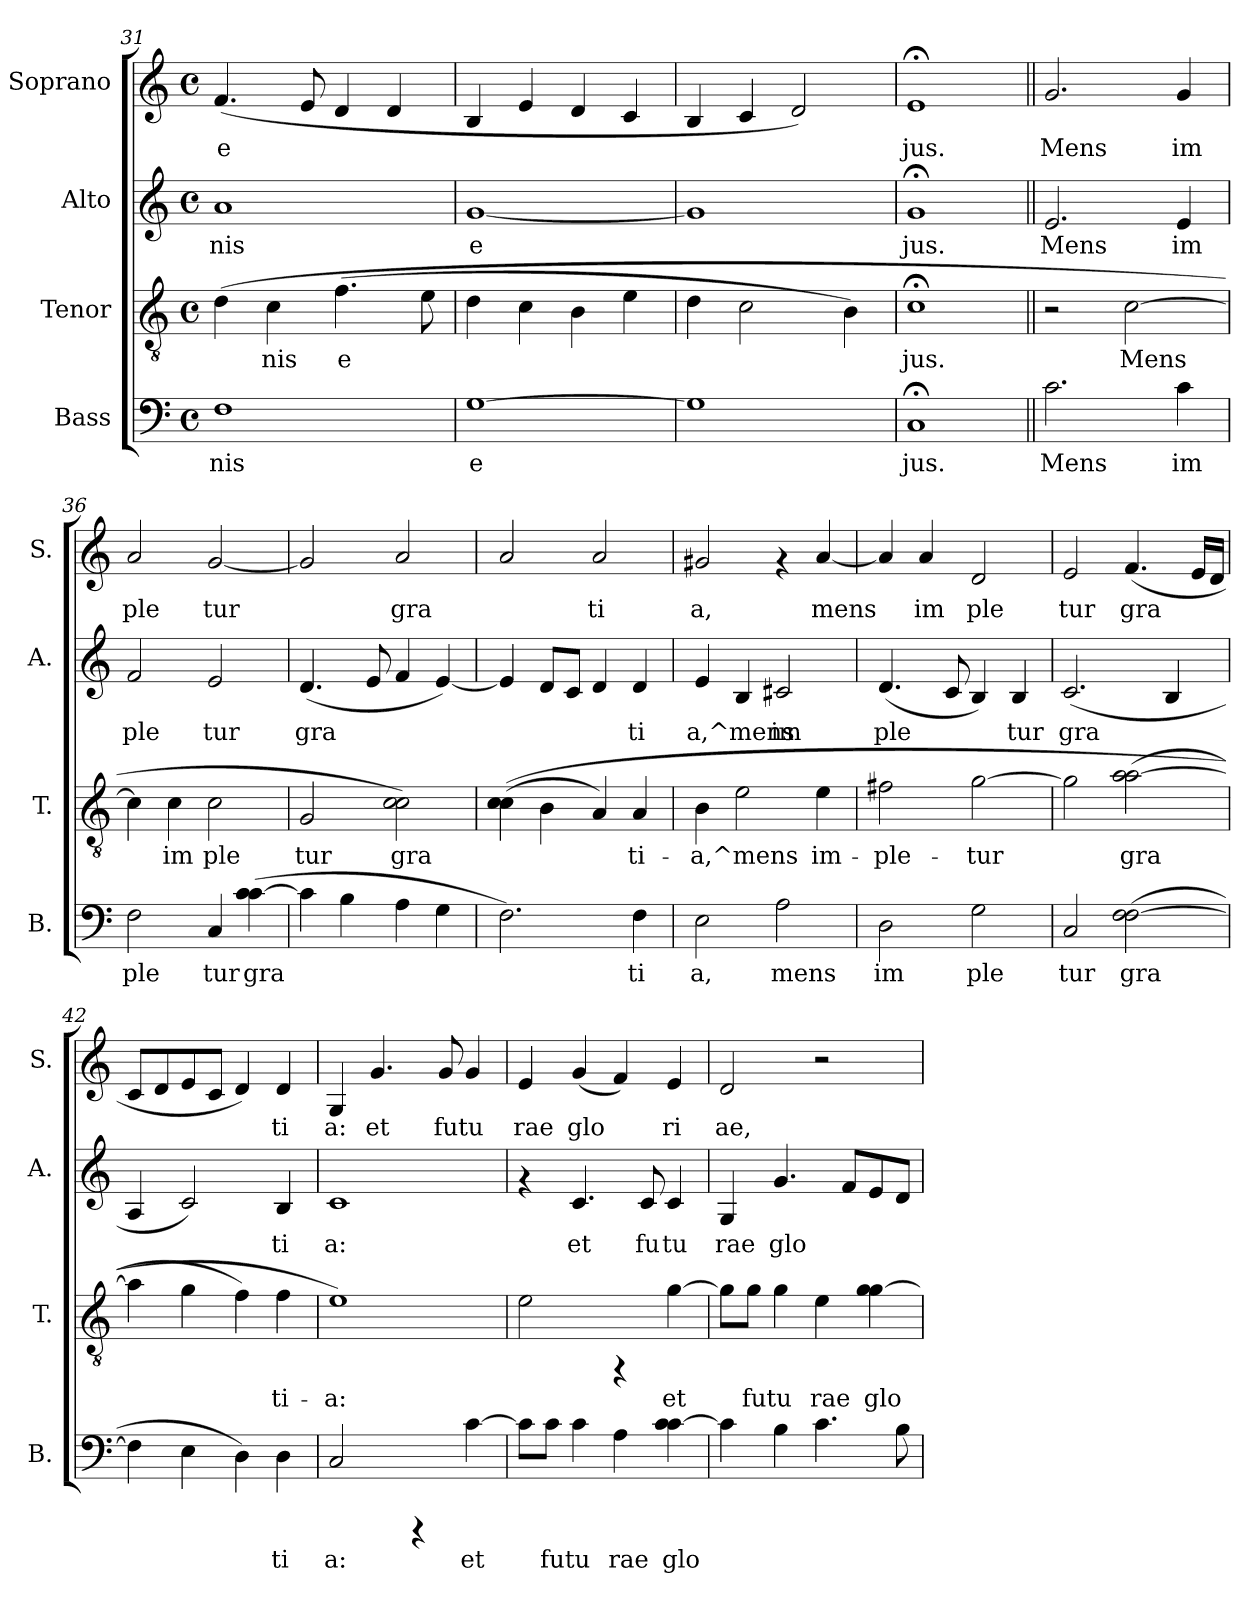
**kern	**text	**kern	**text	**kern	**text	**kern	**text
*part4	*part4	*part3	*part3	*part2	*part2	*part1	*part1
*staff4	*staff4	*staff3	*staff3	*staff2	*staff2	*staff1	*staff1
*I"Bass	*	*I"Tenor	*	*I"Alto	*	*I"Soprano	*
*I'B.	*	*I'T.	*	*I'A.	*	*I'S.	*
!!LO:LB:g=z
*clefF4	*	*clefGv2	*	*clefG2	*	*clefG2	*
*k[]	*	*k[]	*	*k[]	*	*k[]	*
*C:	*	*C:	*	*C:	*	*C:	*
*M4/4	*	*M4/4	*	*M4/4	*	*M4/4	*
*met(c)	*	*met(c)	*	*met(c)	*	*met(c)	*
=31	=31	=31	=31	=31	=31	=31	=31
!	!LO:LY:b:cj	!	!LO:LY:b:cj	!	!LO:LY:b:cj	!	!LO:LY:b:cj
1F	nis	(<4d\	.	1a	nis	(<4.f/	e
!	!	!	!LO:LY:b:cj	!	!	!	!
.	.	4c\	nis	.	.	.	.
!	!	!	!	!	!	!	!LO:LY:b:cj
.	.	.	.	.	.	8e/	.
!	!	!	!LO:LY:b:cj	!	!	!	!LO:LY:b:cj
.	.	(>4.f\	e	.	.	4d/	.
!	!	!	!	!	!	!	!LO:LY:b:cj
.	.	.	.	.	.	4d/	.
!	!	!	!LO:LY:b:cj	!	!	!	!
.	.	8e\	.	.	.	.	.
=32	=32	=32	=32	=32	=32	=32	=32
!	!LO:LY:b:cj	!	!LO:LY:b:cj	!	!LO:LY:b:cj	!	!LO:LY:b:cj
[>1G	e	4d\	.	[<1g	e	4B/	.
!	!	!	!LO:LY:b:cj	!	!	!	!LO:LY:b:cj
.	.	4c\	.	.	.	4e/	.
!	!	!	!LO:LY:b:cj	!	!	!	!LO:LY:b:cj
.	.	4B\	.	.	.	4d/	.
!	!	!	!LO:LY:b:cj	!	!	!	!LO:LY:b:cj
.	.	4e\	.	.	.	4c/	.
=33	=33	=33	=33	=33	=33	=33	=33
!	!LO:LY:b:cj	!	!LO:LY:b:cj	!	!LO:LY:b:cj	!	!LO:LY:b:cj
1G]	.	4d\	.	1g]	.	4B/	.
!	!	!	!LO:LY:b:cj	!	!	!	!LO:LY:b:cj
.	.	2c\	.	.	.	4c/	.
!	!	!	!	!	!	!	!LO:LY:b:cj
.	.	.	.	.	.	2d/)	.
!	!	!	!LO:LY:b:cj	!	!	!	!
.	.	4B\)	.	.	.	.	.
=34	=34	=34	=34	=34	=34	=34	=34
!	!LO:LY:b:cj	!	!LO:LY:b:cj	!	!LO:LY:b:cj	!	!LO:LY:b:cj
1C;<	jus.	1c;<	jus.	1g;<	jus.	1e;<	jus.
=35||	=35||	=35||	=35||	=35||	=35||	=35||	=35||
!	!LO:LY:b:cj	!	!	!	!LO:LY:b:cj	!	!LO:LY:b:cj
2.c\	Mens	2r	.	2.e/	Mens	2.g/	Mens
!	!	!	!LO:LY:b:cj	!	!	!	!
.	.	[>2c\	Mens	.	.	.	.
!	!LO:LY:b:cj	!	!	!	!LO:LY:b:cj	!	!LO:LY:b:cj
4c\	im	.	.	4e/	im	4g/	im
=36	=36	=36	=36	=36	=36	=36	=36
!	!LO:LY:b:cj	!	!LO:LY:b:cj	!	!LO:LY:b:cj	!	!LO:LY:b:cj
2F\	ple	4c\]	.	2f/	ple	2a/	ple
!	!	!	!LO:LY:b:cj	!	!	!	!
.	.	4c\	im	.	.	.	.
!	!LO:LY:b:cj	!	!LO:LY:b:cj	!	!LO:LY:b:cj	!	!LO:LY:b:cj
4C/	tur	2c\	ple	2e/	tur	[<2g/	tur
!	!LO:LY:b:cj	!	!	!	!	!	!
(>4c\ [>4c\	gra	.	.	.	.	.	.
=37	=37	=37	=37	=37	=37	=37	=37
!	!LO:LY:b:cj	!	!LO:LY:b:cj	!	!LO:LY:b:cj	!	!LO:LY:b:cj
4c\]	.	2G/	tur	(<4.d/	gra	2g/]	.
!	!LO:LY:b:cj	!	!	!	!	!	!
4B\	.	.	.	.	.	.	.
!	!	!	!	!	!LO:LY:b:cj	!	!
.	.	.	.	8e/	.	.	.
!	!LO:LY:b:cj	!	!LO:LY:b:cj	!	!LO:LY:b:cj	!	!LO:LY:b:cj
4A\	.	2c\ 2c\)	gra	4f/	.	2a/	gra
!	!LO:LY:b:cj	!	!	!	!LO:LY:b:cj	!	!
4G\	.	.	.	[>4e/)	.	.	.
!!LO:PB:g=z
=38	=38	=38	=38	=38	=38	=38	=38
!	!LO:LY:b:cj	!	!LO:LY:b:cj	!	!LO:LY:b:cj	!	!LO:LY:b:cj
2.F\)	.	(<(>4c\ 4c\	.	4e/]	.	2a/	.
!	!	!	!LO:LY:b:cj	!	!LO:LY:b:cj	!	!
.	.	4B\	.	8d/L	.	.	.
!	!	!	!	!	!LO:LY:b:cj	!	!
.	.	.	.	8c/J	.	.	.
!	!	!	!LO:LY:b:cj	!	!LO:LY:b:cj	!	!LO:LY:b:cj
.	.	4A/)	.	4d/	.	2a/	ti
!	!LO:LY:b:cj	!	!LO:LY:b:cj	!	!LO:LY:b:cj	!	!
4F\	ti	4A/	ti-	4d/	ti	.	.
=39	=39	=39	=39	=39	=39	=39	=39
!	!LO:LY:b:cj	!	!LO:LY:b:cj	!	!LO:LY:b:cj	!	!LO:LY:b:cj
2E\	a,	4B\	-a,^mens	4e/	a,^mens	2g#X/	a,
!	!	!	!LO:LY:b:cj	!	!LO:LY:b:cj	!	!
.	.	2e\	.	4B/	.	.	.
!	!LO:LY:b:cj	!	!	!	!LO:LY:b:cj	!	!
2A\	mens	.	.	2c#X/	im	4rf	.
!	!	!	!LO:LY:b:cj	!	!	!	!LO:LY:b:cj
.	.	4e\	im-	.	.	[<4a/	mens
=40	=40	=40	=40	=40	=40	=40	=40
!	!LO:LY:b:cj	!	!LO:LY:b:cj	!	!LO:LY:b:cj	!	!LO:LY:b:cj
2D\	im	2f#X\	-ple-	(<4.d/	ple	4a/]	.
!	!	!	!	!	!	!	!LO:LY:b:cj
.	.	.	.	.	.	4a/	im
!	!	!	!	!	!LO:LY:b:cj	!	!
.	.	.	.	8c/	.	.	.
!	!LO:LY:b:cj	!	!LO:LY:b:cj	!	!LO:LY:b:cj	!	!LO:LY:b:cj
2G\	ple	[>2g\	-tur	4B/)	.	2d/	ple
!	!	!	!	!	!LO:LY:b:cj	!	!
.	.	.	.	4B/	tur	.	.
=41	=41	=41	=41	=41	=41	=41	=41
!	!LO:LY:b:cj	!	!LO:LY:b:cj	!	!LO:LY:b:cj	!	!LO:LY:b:cj
2C/	tur	2g\]	.	(<2.c/	gra	2e/	tur
!	!LO:LY:b:cj	!	!LO:LY:b:cj	!	!	!	!LO:LY:b:cj
(>2F\ [>2F\	gra	(>2a\ [>2a\	gra-	.	.	(<4.f/	gra
!	!	!	!	!	!LO:LY:b:cj	!	!
.	.	.	.	4B/	.	.	.
!	!	!	!	!	!	!	!LO:LY:b:cj
.	.	.	.	.	.	16e/L	.
!	!	!	!	!	!	!	!LO:LY:b:cj
.	.	.	.	.	.	16d/J	.
=42	=42	=42	=42	=42	=42	=42	=42
!	!LO:LY:b:cj	!	!LO:LY:b:cj	!	!LO:LY:b:cj	!	!LO:LY:b:cj
4F\]	.	4a\]	--	4A/	.	8c/L	.
!	!	!	!	!	!	!	!LO:LY:b:cj
.	.	.	.	.	.	8d/	.
!	!LO:LY:b:cj	!	!LO:LY:b:cj	!	!LO:LY:b:cj	!	!LO:LY:b:cj
4E\	.	4g\	--	2c/)	.	8e/	.
!	!	!	!	!	!	!	!LO:LY:b:cj
.	.	.	.	.	.	8c/J	.
!	!LO:LY:b:cj	!	!LO:LY:b:cj	!	!	!	!LO:LY:b:cj
4D\)	.	4f\)	--	.	.	4d/)	.
!	!LO:LY:b:cj	!	!LO:LY:b:cj	!	!LO:LY:b:cj	!	!LO:LY:b:cj
4D\	ti	4f\	-ti-	4B/	ti	4d/	ti
=43	=43	=43	=43	=43	=43	=43	=43
!	!LO:LY:b:cj	!	!LO:LY:b:cj	!	!LO:LY:b:cj	!	!LO:LY:b:cj
2C/	a:	1e)	-a:	1c	a:	4G/	a:
!	!	!	!	!	!	!	!LO:LY:b:cj
.	.	.	.	.	.	4.g/	et
4rCCC	.	.	.	.	.	.	.
!	!	!	!	!	!	!	!LO:LY:b:cj
.	.	.	.	.	.	8g/	futu
!	!LO:LY:b:cj	!	!	!	!	!	!LO:LY:b:cj
[<4c\	et	.	.	.	.	4g>/	.
!!LO:LB:g=z
=44	=44	=44	=44	=44	=44	=44	=44
!	!LO:LY:b:cj	!	!LO:LY:b:cj	!	!	!	!LO:LY:b:cj
8c\L]	.	2e\	.	4rf	.	4e/	rae
!	!LO:LY:b:cj	!	!	!	!	!	!
8c\J	futu	.	.	.	.	.	.
!	!LO:LY:b:cj	!	!	!	!LO:LY:b:cj	!	!LO:LY:b:cj
4c\	.	.	.	4.c/	et	(<4g/	glo
!	!LO:LY:b:cj	!	!	!	!	!	!LO:LY:b:cj
4A\	rae	4rFF	.	.	.	4f/)	.
!	!	!	!	!	!LO:LY:b:cj	!	!
.	.	.	.	8c/	fu	.	.
!	!LO:LY:b:cj	!	!LO:LY:b:cj	!	!LO:LY:b:cj	!	!LO:LY:b:cj
4c\ [>4c\	glo	[>4g\	et	4c/	tu	4e/	ri
=45	=45	=45	=45	=45	=45	=45	=45
!	!LO:LY:b:cj	!	!LO:LY:b:cj	!	!LO:LY:b:cj	!	!LO:LY:b:cj
4c\]	.	8g\L]	.	4G/	rae	2d/	ae,
!	!	!	!LO:LY:b:cj	!	!	!	!
.	.	8g\J	futu	.	.	.	.
!	!LO:LY:b:cj	!	!LO:LY:b:cj	!	!LO:LY:b:cj	!	!
4B\	.	4g\	.	4.g/	glo	.	.
!	!LO:LY:b:cj	!	!LO:LY:b:cj	!	!	!	!
4.c\	.	4e\	rae	.	.	2r	.
!	!	!	!	!	!LO:LY:b:cj	!	!
.	.	.	.	8f/L	.	.	.
!	!	!	!LO:LY:b:cj	!	!LO:LY:b:cj	!	!
.	.	4g\ [>4g\	glo	8e/	.	.	.
!	!LO:LY:b:cj	!	!	!	!LO:LY:b:cj	!	!
8B\	.	.	.	8d/J	.	.	.
=	=	=	=	=	=	=	=
*-	*-	*-	*-	*-	*-	*-	*-
